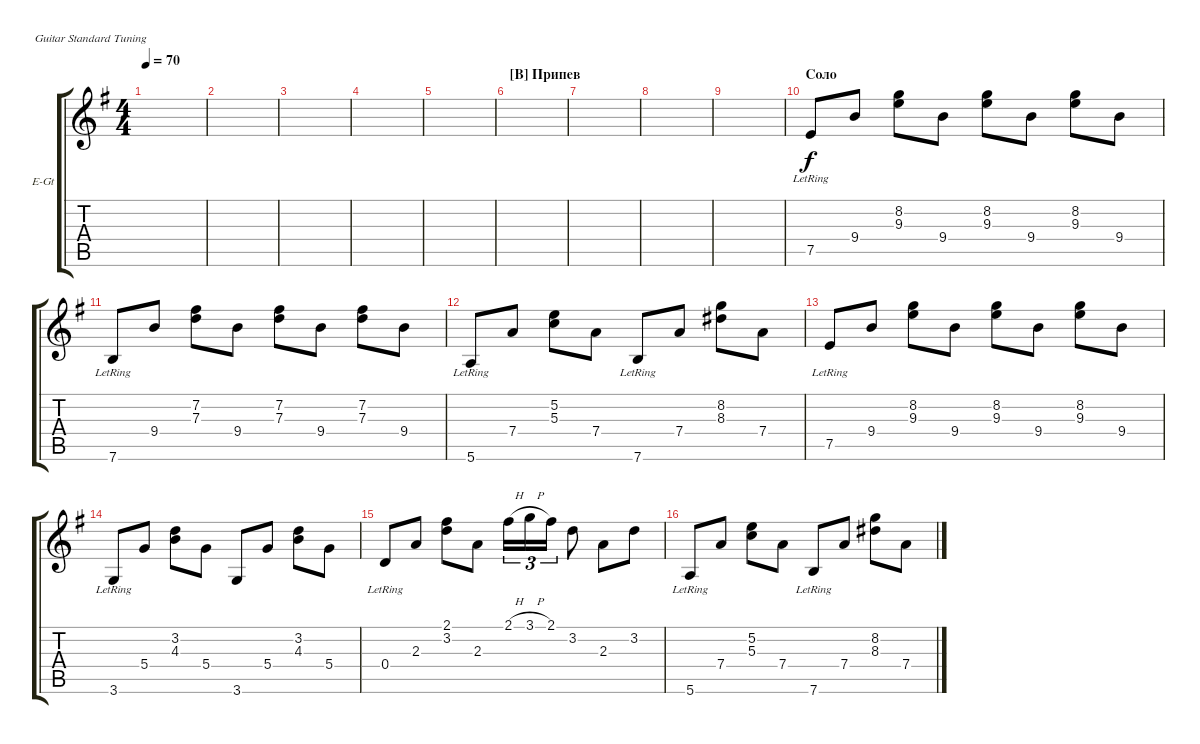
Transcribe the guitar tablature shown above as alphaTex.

\defaultSystemsLayout 4
\bracketExtendMode groupsimilarinstruments
\firstSystemTrackNameOrientation horizontal
\otherSystemsTrackNameOrientation horizontal
\track ("Electric Guitar" "E-Gt") {instrument electricguitarclean}
\staff {score tabs}
\tuning (E4 B3 G3 D3 A2 E2)
\ts (4 4)
\tempo 70
\clef g2
\scale
0.333333
\ks eminor
|
\scale
0.333333 |
\scale
0.333333 |
\scale
0.333333 |
\scale
0.333333 |
\section ("B" "Припев")
\scale
0.333333 |
\scale
0.333333 |
\scale
0.333333 |
\scale
0.333333 |
\section ("" "Соло")
\scale
0.333333 7.5{lr}.8 9.4.8 (9.3 8.2).8 9.4.8 (9.3 8.2).8 9.4.8 (9.3 8.2).8 9.4.8 |
\scale
0.333333 7.6{lr}.8 9.4.8 (7.3 7.2).8 9.4.8 (7.3 7.2).8 9.4.8 (7.3 7.2).8 9.4.8 |
\scale
0.333333 5.6{lr}.8 7.4.8 (5.3 5.2).8 7.4.8 7.6{lr}.8 7.4.8 (8.3 8.2).8 7.4.8 |
\scale
0.333333 7.5{lr}.8 9.4.8 (9.3 8.2).8 9.4.8 (9.3 8.2).8 9.4.8 (9.3 8.2).8 9.4.8 |
\scale
0.333333 3.6{lr}.8 5.4.8 (4.3 3.2).8 5.4.8 3.6.8 5.4.8 (4.3 3.2).8 5.4.8 |
\scale
0.333333 0.4{lr}.8 2.3.8 (3.2 2.1).8 2.3.8 2.1{h}.16{tu (3 2)} 3.1{h}.16{tu (3 2)} 2.1.16{tu (3 2)} 3.2.8 2.3.8 3.2.8 |
\scale
0.333333 5.6{lr}.8 7.4.8 (5.3 5.2).8 7.4.8 7.6{lr}.8 7.4.8 (8.3 8.2).8 7.4.8
